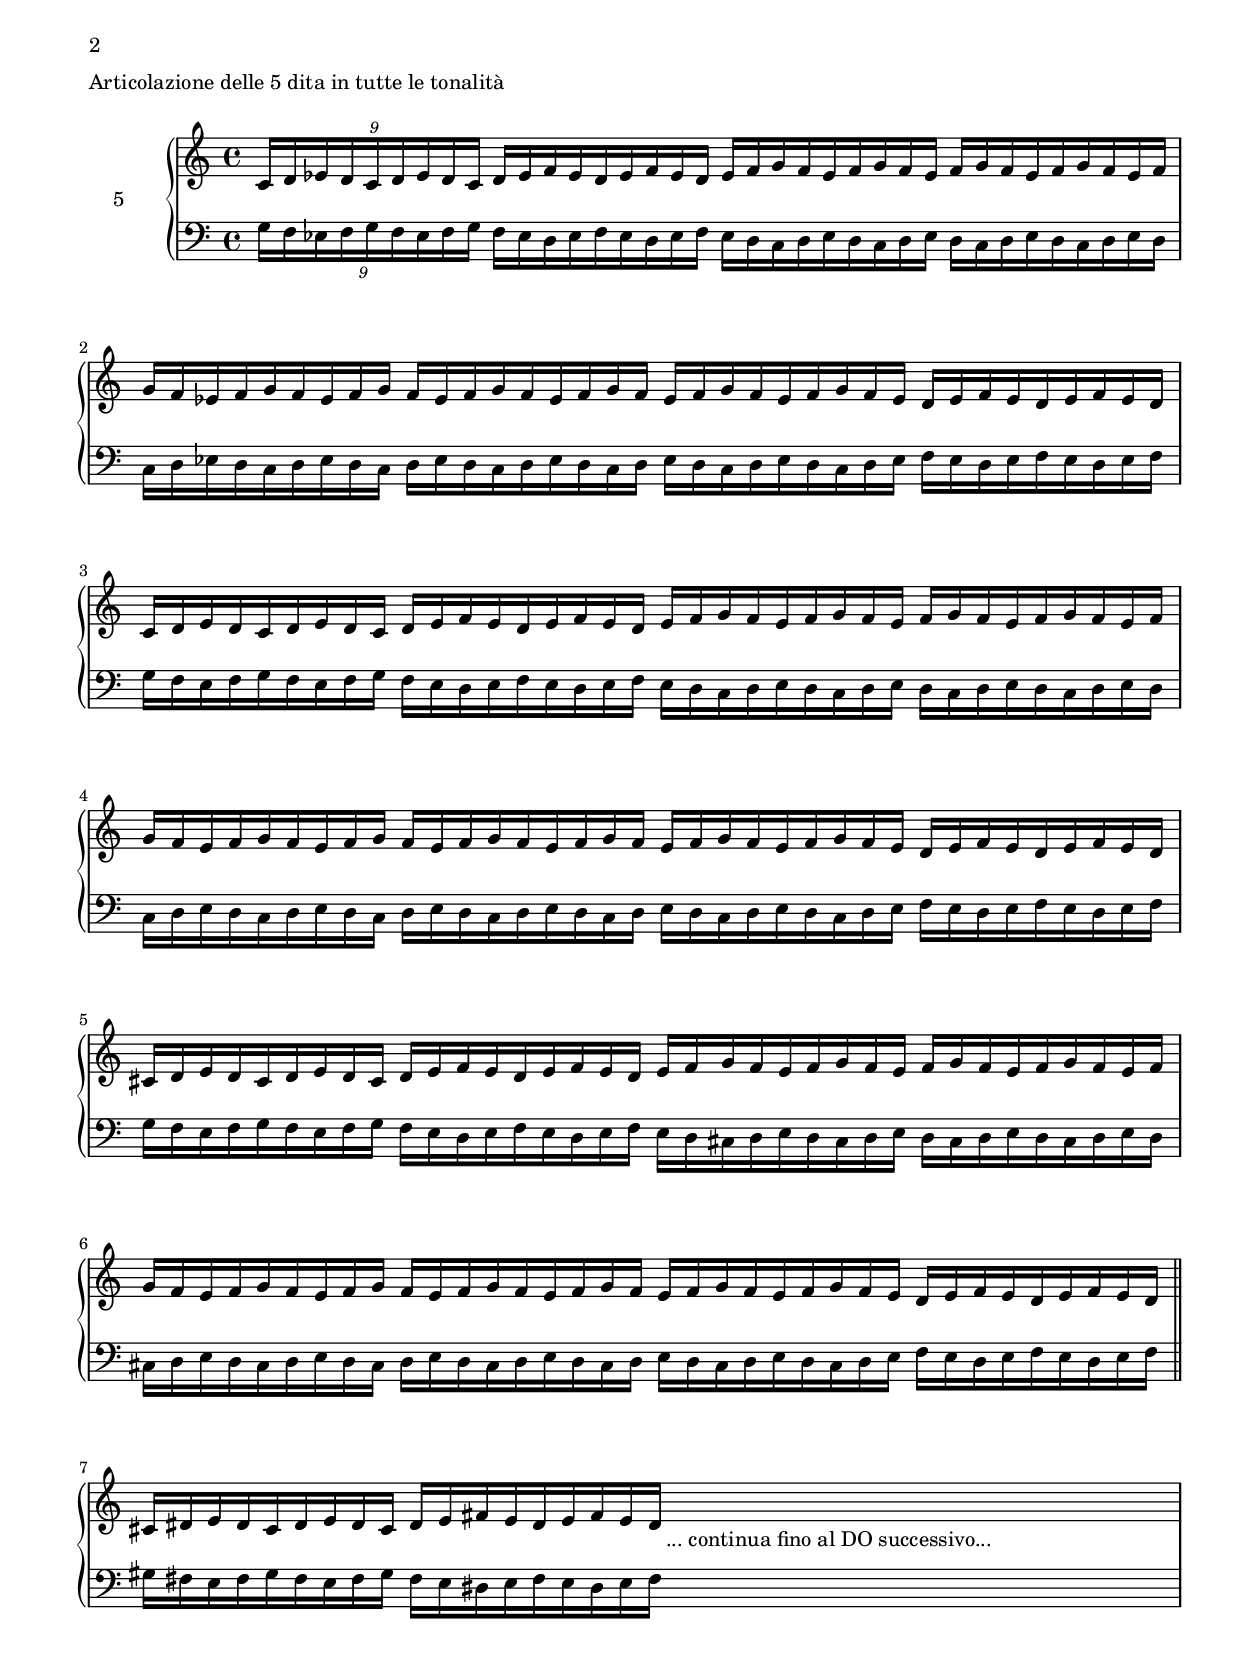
% ===========================================================================================================
% esercizi-di-tecnica-1bis.ly
%                     _    _      _ _   _               _         
%  ___ ___ ___ _ _ __(_)__(_)  __| (_) | |_ ___ __ _ _ (_)__ __ _ 
% / -_|_-</ -_) '_/ _| |_ / | / _` | | |  _/ -_) _| ' \| / _/ _` |
% \___/__/\___|_| \__|_/__|_| \__,_|_|  \__\___\__|_||_|_\__\__,_|
%                                                Articolazione bis
%
% Copyright (c) 2020 Alessandro Fraschetti (mail: gos95@gommagomma.net)
%
% Permission is hereby granted, free of charge, to any person obtaining a copy
% of this software and associated documentation files (the "Software"), to deal
% in the Software without restriction, including without limitation the rights
% to use, copy, modify, merge, publish, distribute, sublicense, and/or sell
% copies of the Software, and to permit persons to whom the Software is
% furnished to do so, subject to the following conditions:
% 
% The above copyright notice and this permission notice shall be included in all
% copies or substantial portions of the Software.
% 
% THE SOFTWARE IS PROVIDED "AS IS", WITHOUT WARRANTY OF ANY KIND, EXPRESS OR
% IMPLIED, INCLUDING BUT NOT LIMITED TO THE WARRANTIES OF MERCHANTABILITY,
% FITNESS FOR A PARTICULAR PURPOSE AND NONINFRINGEMENT. IN NO EVENT SHALL THE
% AUTHORS OR COPYRIGHT HOLDERS BE LIABLE FOR ANY CLAIM, DAMAGES OR OTHER
% LIABILITY, WHETHER IN AN ACTION OF CONTRACT, TORT OR OTHERWISE, ARISING FROM,
% OUT OF OR IN CONNECTION WITH THE SOFTWARE OR THE USE OR OTHER DEALINGS IN THE
% SOFTWARE.
% ===========================================================================================================


\version "2.12.3"
#(ly:set-option 'delete-intermediate-files #t)
#(set-global-staff-size 18)


% ===========================================================================================================
% ------------------------------------------  I N C L U D E S  ----------------------------------------------
% ===========================================================================================================
% ===========================================================================================================
% articolazione-12-toni.ly
%                     _    _      _ _   _               _         
%  ___ ___ ___ _ _ __(_)__(_)  __| (_) | |_ ___ __ _ _ (_)__ __ _ 
% / -_|_-</ -_) '_/ _| |_ / | / _` | | |  _/ -_) _| ' \| / _/ _` |
% \___/__/\___|_| \__|_/__|_| \__,_|_|  \__\___\__|_||_|_\__\__,_|
%
% Copyright (c) 2020 Alessandro Fraschetti (mail: gos95@gommagomma.net)
%
% Permission is hereby granted, free of charge, to any person obtaining a copy
% of this software and associated documentation files (the "Software"), to deal
% in the Software without restriction, including without limitation the rights
% to use, copy, modify, merge, publish, distribute, sublicense, and/or sell
% copies of the Software, and to permit persons to whom the Software is
% furnished to do so, subject to the following conditions:
% 
% The above copyright notice and this permission notice shall be included in all
% copies or substantial portions of the Software.
% 
% THE SOFTWARE IS PROVIDED "AS IS", WITHOUT WARRANTY OF ANY KIND, EXPRESS OR
% IMPLIED, INCLUDING BUT NOT LIMITED TO THE WARRANTIES OF MERCHANTABILITY,
% FITNESS FOR A PARTICULAR PURPOSE AND NONINFRINGEMENT. IN NO EVENT SHALL THE
% AUTHORS OR COPYRIGHT HOLDERS BE LIABLE FOR ANY CLAIM, DAMAGES OR OTHER
% LIABILITY, WHETHER IN AN ACTION OF CONTRACT, TORT OR OTHERWISE, ARISING FROM,
% OUT OF OR IN CONNECTION WITH THE SOFTWARE OR THE USE OR OTHER DEALINGS IN THE
% SOFTWARE.
% ===========================================================================================================

	
articolazioneXIIToniUpper = \relative c' {
    \time 4/4
    \tuplet 9/4 { c16[ d ees d c d ees d c] } 	\override TupletNumber #'transparent = ##t 
	\tuplet 9/4 { d[ ees f ees d ees f ees d] }
	\tuplet 9/4 { ees[ f g f ees f g f ees] }
	\tuplet 9/4 { f[ g f ees f g f ees f] }

	\tuplet 9/4 { g[ f ees f g f ees f g] }
	\tuplet 9/4 { f[ ees f g f ees f g f] }
	\tuplet 9/4 { ees[ f g f ees f g f ees] }
	\tuplet 9/4 { d[ ees f ees d ees f ees d] }
	\break
    \tuplet 9/4 { c[ d e d c d e d c] }
	\tuplet 9/4 { d[ e f e d e f e d] }
	\tuplet 9/4 { e[ f g f e f g f e] }
	\tuplet 9/4 { f[ g f e f g f e f] }

	\tuplet 9/4 { g[ f e f g f e f g] }
	\tuplet 9/4 { f[ e f g f e f g f] }
	\tuplet 9/4 { e[ f g f e f g f e] }
	\tuplet 9/4 { d[ e f e d e f e d] }
	\break
    \tuplet 9/4 { cis[ d e d cis d e d cis] }
	\tuplet 9/4 { d[ e f e d e f e d] }
	\tuplet 9/4 { e[ f g f e f g f e] }
	\tuplet 9/4 { f[ g f e f g f e f] }

	\tuplet 9/4 { g[ f e f g f e f g] }
	\tuplet 9/4 { f[ e f g f e f g f] }
	\tuplet 9/4 { e[ f g f e f g f e] }
	\tuplet 9/4 { d[ e f e d e f e d] }
	\bar "||"
    \break
	\tuplet 9/4 { cis[ dis e dis cis dis e dis cis] }
	\tuplet 9/4 { dis[ e fis e dis e fis e dis] }
	\skip 2
}
articolazioneXIIToniLower = \relative c' {
    \time 4/4
    \tuplet 9/4 { g16[ f ees f g f ees f g] }	\override TupletNumber #'transparent = ##t 
	\tuplet 9/4 { f[ ees d ees f ees d ees f] }
	\tuplet 9/4 { ees[ d c d ees d c d ees] }
	\tuplet 9/4 { d[ c d ees d c d ees d] }

	\tuplet 9/4 { c[ d ees d c d ees d c] }
	\tuplet 9/4 { d[ ees d c d ees d c d] }
	\tuplet 9/4 { ees[ d c d ees d c d ees] }
	\tuplet 9/4 { f[ ees d ees f ees d ees f] }
	\break
    \tuplet 9/4 { g[ f e f g f e f g] }
	\tuplet 9/4 { f[ e d e f e d e f] }
	\tuplet 9/4 { e[ d c d e d c d e] }
	\tuplet 9/4 { d[ c d e d c d e d] }

	\tuplet 9/4 { c[ d e d c d e d c] }
	\tuplet 9/4 { d[ e d c d e d c d] }
	\tuplet 9/4 { e[ d c d e d c d e] }
	\tuplet 9/4 { f[ e d e f e d e f] }
	\break
    \tuplet 9/4 { g[ f e f g f e f g] }
	\tuplet 9/4 { f[ e d e f e d e f] }
	\tuplet 9/4 { e[ d cis d e d cis d e] }
	\tuplet 9/4 { d[ cis d e d cis d e d] }

	\tuplet 9/4 { cis[ d e d cis d e d cis] }
	\tuplet 9/4 { d[ e d cis d e d cis d] }
	\tuplet 9/4 { e[ d cis d e d cis d e] }
	\tuplet 9/4 { f[ e d e f e d e f] }
	\bar "||"
    \break
	\tuplet 9/4 { gis[ fis e fis gis fis e fis gis] }
	\tuplet 9/4 { fis[ e dis e fis e dis e fis] ^\markup { \raise #2 {  "   ... continua fino al DO successivo..." }} }
	\skip 2
}



% ===========================================================================================================
% ---------------------------------------------  B O O K  ---------------------------------------------------
% ===========================================================================================================
\header {
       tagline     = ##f
}
\paper {
    #(set-paper-size "a4")
%    line-width = 180
    left-margin = 15
    bottom-margin = 10
    top-margin = 10
%    markup-system-spacing #'basic-distance = #8
    system-system-spacing #'basic-distance = #15
    ragged-bottom = ##t
    ragged-last-bottom = ##t
    print-all-headers = ##t
}


% -------------------------------------------------------------------------------------------------------------------
% Copertina
% -------------------------------------------------------------------------------------------------------------------
\bookpart {
    \markup { \vspace #30 }
    \markup \fontsize #10 \bold { "  Esercizi di Tecnica" }
    \markup { \vspace #1 }
    \markup \fontsize #4 \bold  { "     Articolazione 'bis'" }
}


% -------------------------------------------------------------------------------------------------------------------
% ARTICOLAZIONE
% -------------------------------------------------------------------------------------------------------------------
\bookpart {
%    \paper { system-count = #5 }
    % -------------------------------------------------------------------------------------------------------------------
    %   ARTICOLAZIONE - 5 DITA IN TUTTI I TONI
    % -------------------------------------------------------------------------------------------------------------------   
    \score {
        \new PianoStaff \with { midiInstrument = #"acoustic grand" }
        <<
            \set PianoStaff.instrumentName = \markup { "5" }
            \new Staff = "treble" << \clef violin \articolazioneXIIToniUpper >>
            \new Staff = "bass" << \clef bass \articolazioneXIIToniLower >>
        >>
        \header {
            title    = ##f
            subtitle = ##f
%           opus     = \markup { \bold \smaller { (\note #"4"#1 = 60) } }
            piece    = \markup { \column { "Articolazione delle 5 dita in tutte le tonalità" \null } }
        }
        \layout { \context { \override VerticalAlignment #'forced-distance = #8 } }
        \midi { \context { \Score tempoWholesPerMinute = #(ly:make-moment 60 4) } }
    }
}
% -------------------------------------------------------------------------------------------------------------------
